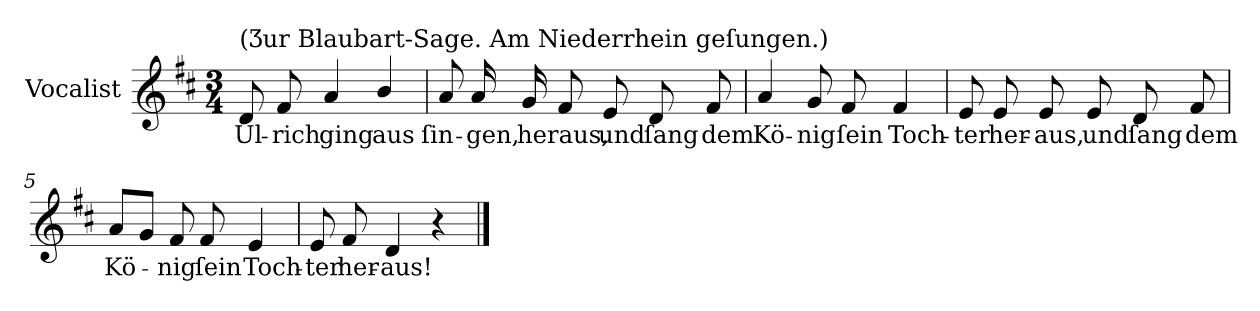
**kern	**text
*part1	*part1
*staff1	*staff1
*I"Vocalist	*
*k[f#c#]	*
*D:	*
*M3/4	*
=1	=1
!LO:TX:a:t=(Ʒur Blaubart-Sage. Am Niederrhein geſungen.)	!
8d	Ul-
8f#	-rich
4a	ging
4b/	aus
=2	=2
8a	ſin-
16a	-gen,
16g	heraus,
8f#	.
8e	und
8d	ſang
8f#	dem
=3	=3
4a	Kö-
8g	-nig
8f#	ſein
4f#	Toch-
=4	=4
8e	-ter
8e	her-
8e	-aus,
8e	und
8d	ſang
8f#	dem
=5	=5
8aL	Kö-
8gJ	.
8f#	-nig
8f#	ſein
4e	Toch-
=6	=6
8e	-ter
8f#	her-
4d	-aus!
4r	.
==	==
*-	*-
